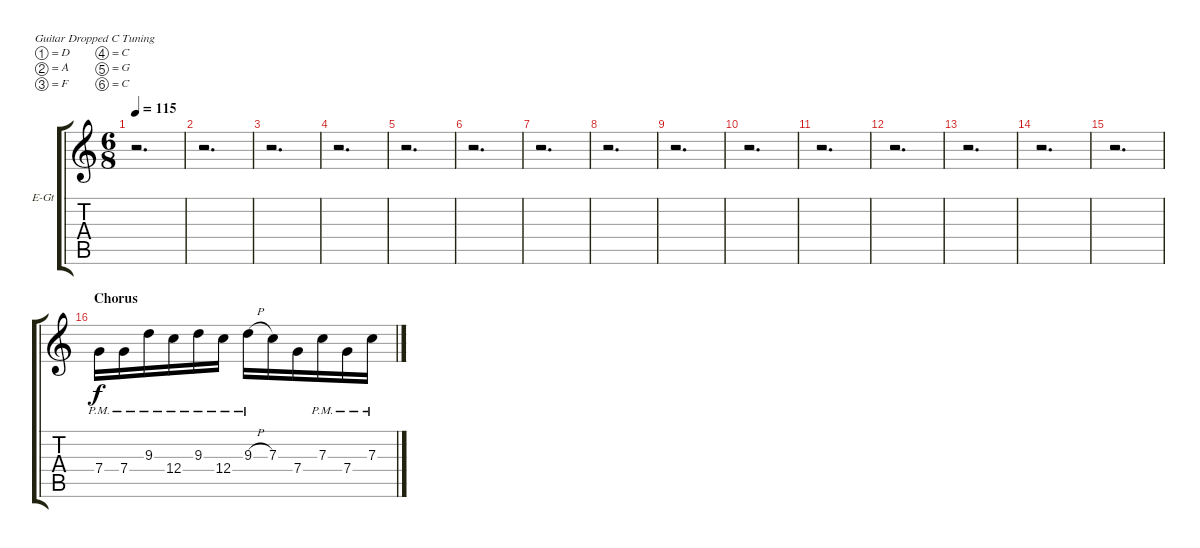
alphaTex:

\bracketExtendMode groupsimilarinstruments
\firstSystemTrackNameOrientation horizontal
\otherSystemsTrackNameOrientation horizontal
\track ("Lead Overdub" "E-Gt") {instrument overdrivenguitar}
\staff {score tabs}
\tuning (D4 A3 F3 C3 G2 C2)
\ts (6 8)
\tempo 115
\clef g2
\ks c
r.2{d dy f} |
r.2{d} |
r.2{d} |
r.2{d} |
r.2{d} |
r.2{d} |
r.2{d} |
r.2{d} |
r.2{d} |
r.2{d} |
r.2{d} |
r.2{d} |
r.2{d} |
r.2{d} |
r.2{d} |
\section ("" "Chorus")
7.4{pm}.16 7.4{pm}.16 9.3{pm}.16 12.4{pm}.16 9.3{pm}.16 12.4{pm}.16 9.3{h pm}.16 7.3.16 7.4.16 7.3{pm}.16 7.4{pm}.16 7.3{pm}.16
